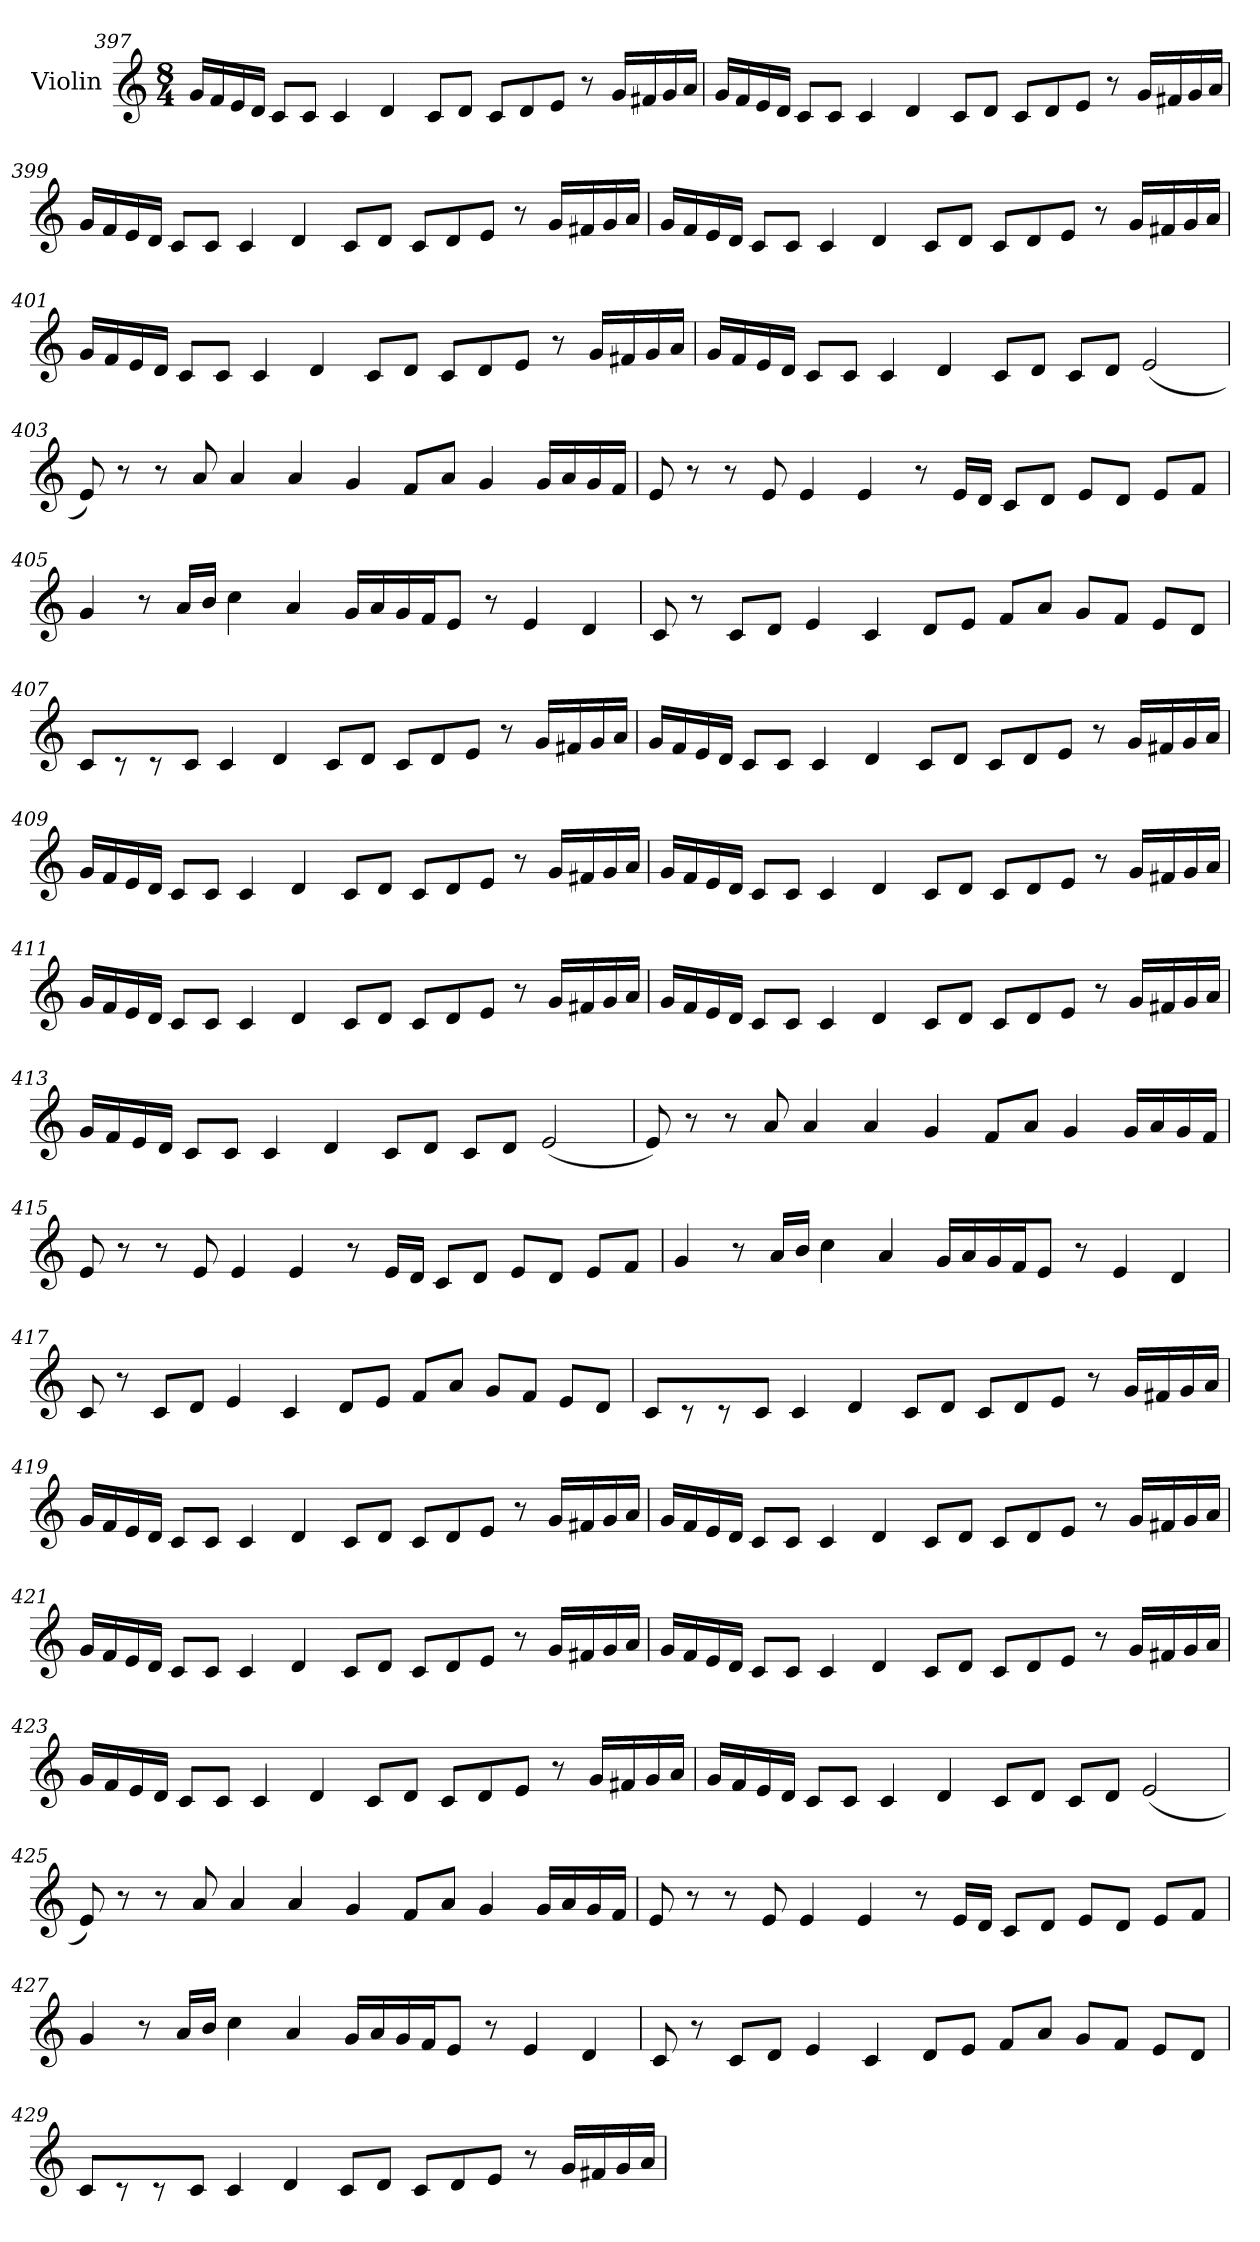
**kern
*part1
*staff1
*I"Violin
*clefG2
*k[]
*M8/4
=397
16g/LL
16f/
16e/
16d/JJ
8c/L
8c/J
4c/
4d/
8c/L
8d/J
8c/L
8d/
8e/J
8r
16g/LL
16f#X/
16g/
16a/JJ
!!LO:LB:g=z
=398
16g/LL
16f/
16e/
16d/JJ
8c/L
8c/J
4c/
4d/
8c/L
8d/J
8c/L
8d/
8e/J
8r
16g/LL
16f#X/
16g/
16a/JJ
!!LO:LB:g=z
=399
16g/LL
16f/
16e/
16d/JJ
8c/L
8c/J
4c/
4d/
8c/L
8d/J
8c/L
8d/
8e/J
8r
16g/LL
16f#X/
16g/
16a/JJ
!!LO:PB:g=z
=400
16g/LL
16f/
16e/
16d/JJ
8c/L
8c/J
4c/
4d/
8c/L
8d/J
8c/L
8d/
8e/J
8r
16g/LL
16f#X/
16g/
16a/JJ
!!LO:LB:g=z
=401
16g/LL
16f/
16e/
16d/JJ
8c/L
8c/J
4c/
4d/
8c/L
8d/J
8c/L
8d/
8e/J
8r
16g/LL
16f#X/
16g/
16a/JJ
!!LO:LB:g=z
=402
16g/LL
16f/
16e/
16d/JJ
8c/L
8c/J
4c/
4d/
8c/L
8d/J
8c/L
8d/J
(<2e/
=403
8e/)
8r
8r
8a/
4a/
4a/
4g/
8f/L
8a/J
4g/
16g/LL
16a/
16g/
16f/JJ
!!LO:LB:g=z
=404
8e/
8r
8r
8e/
4e/
4e/
8r
16e/LL
16d/JJ
8c/L
8d/J
8e/L
8d/J
8e/L
8f/J
=405
4g/
8r
16a/LL
16b/JJ
4cc\
4a/
16g/LL
16a/
16g/
16f/J
8e/J
8r
4e/
4d/
!!LO:LB:g=z
=406
8c/
8r
8c/L
8d/J
4e/
4c/
8d/L
8e/J
8f/L
8a/J
8g/L
8f/J
8e/L
8d/J
=407
8c/L
8r
8r
8c/J
4c/
4d/
8c/L
8d/J
8c/L
8d/
8e/J
8r
16g/LL
16f#X/
16g/
16a/JJ
!!LO:LB:g=z
=408
16g/LL
16f/
16e/
16d/JJ
8c/L
8c/J
4c/
4d/
8c/L
8d/J
8c/L
8d/
8e/J
8r
16g/LL
16f#X/
16g/
16a/JJ
!!LO:LB:g=z
=409
16g/LL
16f/
16e/
16d/JJ
8c/L
8c/J
4c/
4d/
8c/L
8d/J
8c/L
8d/
8e/J
8r
16g/LL
16f#X/
16g/
16a/JJ
!!LO:LB:g=z
=410
16g/LL
16f/
16e/
16d/JJ
8c/L
8c/J
4c/
4d/
8c/L
8d/J
8c/L
8d/
8e/J
8r
16g/LL
16f#X/
16g/
16a/JJ
!!LO:PB:g=z
=411
16g/LL
16f/
16e/
16d/JJ
8c/L
8c/J
4c/
4d/
8c/L
8d/J
8c/L
8d/
8e/J
8r
16g/LL
16f#X/
16g/
16a/JJ
!!LO:LB:g=z
=412
16g/LL
16f/
16e/
16d/JJ
8c/L
8c/J
4c/
4d/
8c/L
8d/J
8c/L
8d/
8e/J
8r
16g/LL
16f#X/
16g/
16a/JJ
=413
16g/LL
16f/
16e/
16d/JJ
8c/L
8c/J
4c/
4d/
8c/L
8d/J
8c/L
8d/J
(<2e/
!!LO:LB:g=z
=414
8e/)
8r
8r
8a/
4a/
4a/
4g/
8f/L
8a/J
4g/
16g/LL
16a/
16g/
16f/JJ
=415
8e/
8r
8r
8e/
4e/
4e/
8r
16e/LL
16d/JJ
8c/L
8d/J
8e/L
8d/J
8e/L
8f/J
!!LO:PB:g=z
=416
4g/
8r
16a/LL
16b/JJ
4cc\
4a/
16g/LL
16a/
16g/
16f/J
8e/J
8r
4e/
4d/
=417
8c/
8r
8c/L
8d/J
4e/
4c/
8d/L
8e/J
8f/L
8a/J
8g/L
8f/J
8e/L
8d/J
!!LO:LB:g=z
=418
8c/L
8r
8r
8c/J
4c/
4d/
8c/L
8d/J
8c/L
8d/
8e/J
8r
16g/LL
16f#X/
16g/
16a/JJ
=419
16g/LL
16f/
16e/
16d/JJ
8c/L
8c/J
4c/
4d/
8c/L
8d/J
8c/L
8d/
8e/J
8r
16g/LL
16f#X/
16g/
16a/JJ
!!LO:LB:g=z
=420
16g/LL
16f/
16e/
16d/JJ
8c/L
8c/J
4c/
4d/
8c/L
8d/J
8c/L
8d/
8e/J
8r
16g/LL
16f#X/
16g/
16a/JJ
!!LO:LB:g=z
=421
16g/LL
16f/
16e/
16d/JJ
8c/L
8c/J
4c/
4d/
8c/L
8d/J
8c/L
8d/
8e/J
8r
16g/LL
16f#X/
16g/
16a/JJ
!!LO:LB:g=z
=422
16g/LL
16f/
16e/
16d/JJ
8c/L
8c/J
4c/
4d/
8c/L
8d/J
8c/L
8d/
8e/J
8r
16g/LL
16f#X/
16g/
16a/JJ
!!LO:LB:g=z
=423
16g/LL
16f/
16e/
16d/JJ
8c/L
8c/J
4c/
4d/
8c/L
8d/J
8c/L
8d/
8e/J
8r
16g/LL
16f#X/
16g/
16a/JJ
!!LO:LB:g=z
=424
16g/LL
16f/
16e/
16d/JJ
8c/L
8c/J
4c/
4d/
8c/L
8d/J
8c/L
8d/J
(<2e/
=425
8e/)
8r
8r
8a/
4a/
4a/
4g/
8f/L
8a/J
4g/
16g/LL
16a/
16g/
16f/JJ
!!LO:LB:g=z
=426
8e/
8r
8r
8e/
4e/
4e/
8r
16e/LL
16d/JJ
8c/L
8d/J
8e/L
8d/J
8e/L
8f/J
=427
4g/
8r
16a/LL
16b/JJ
4cc\
4a/
16g/LL
16a/
16g/
16f/J
8e/J
8r
4e/
4d/
!!LO:PB:g=z
=428
8c/
8r
8c/L
8d/J
4e/
4c/
8d/L
8e/J
8f/L
8a/J
8g/L
8f/J
8e/L
8d/J
=429
8c/L
8r
8r
8c/J
4c/
4d/
8c/L
8d/J
8c/L
8d/
8e/J
8r
16g/LL
16f#X/
16g/
16a/JJ
=
*-
